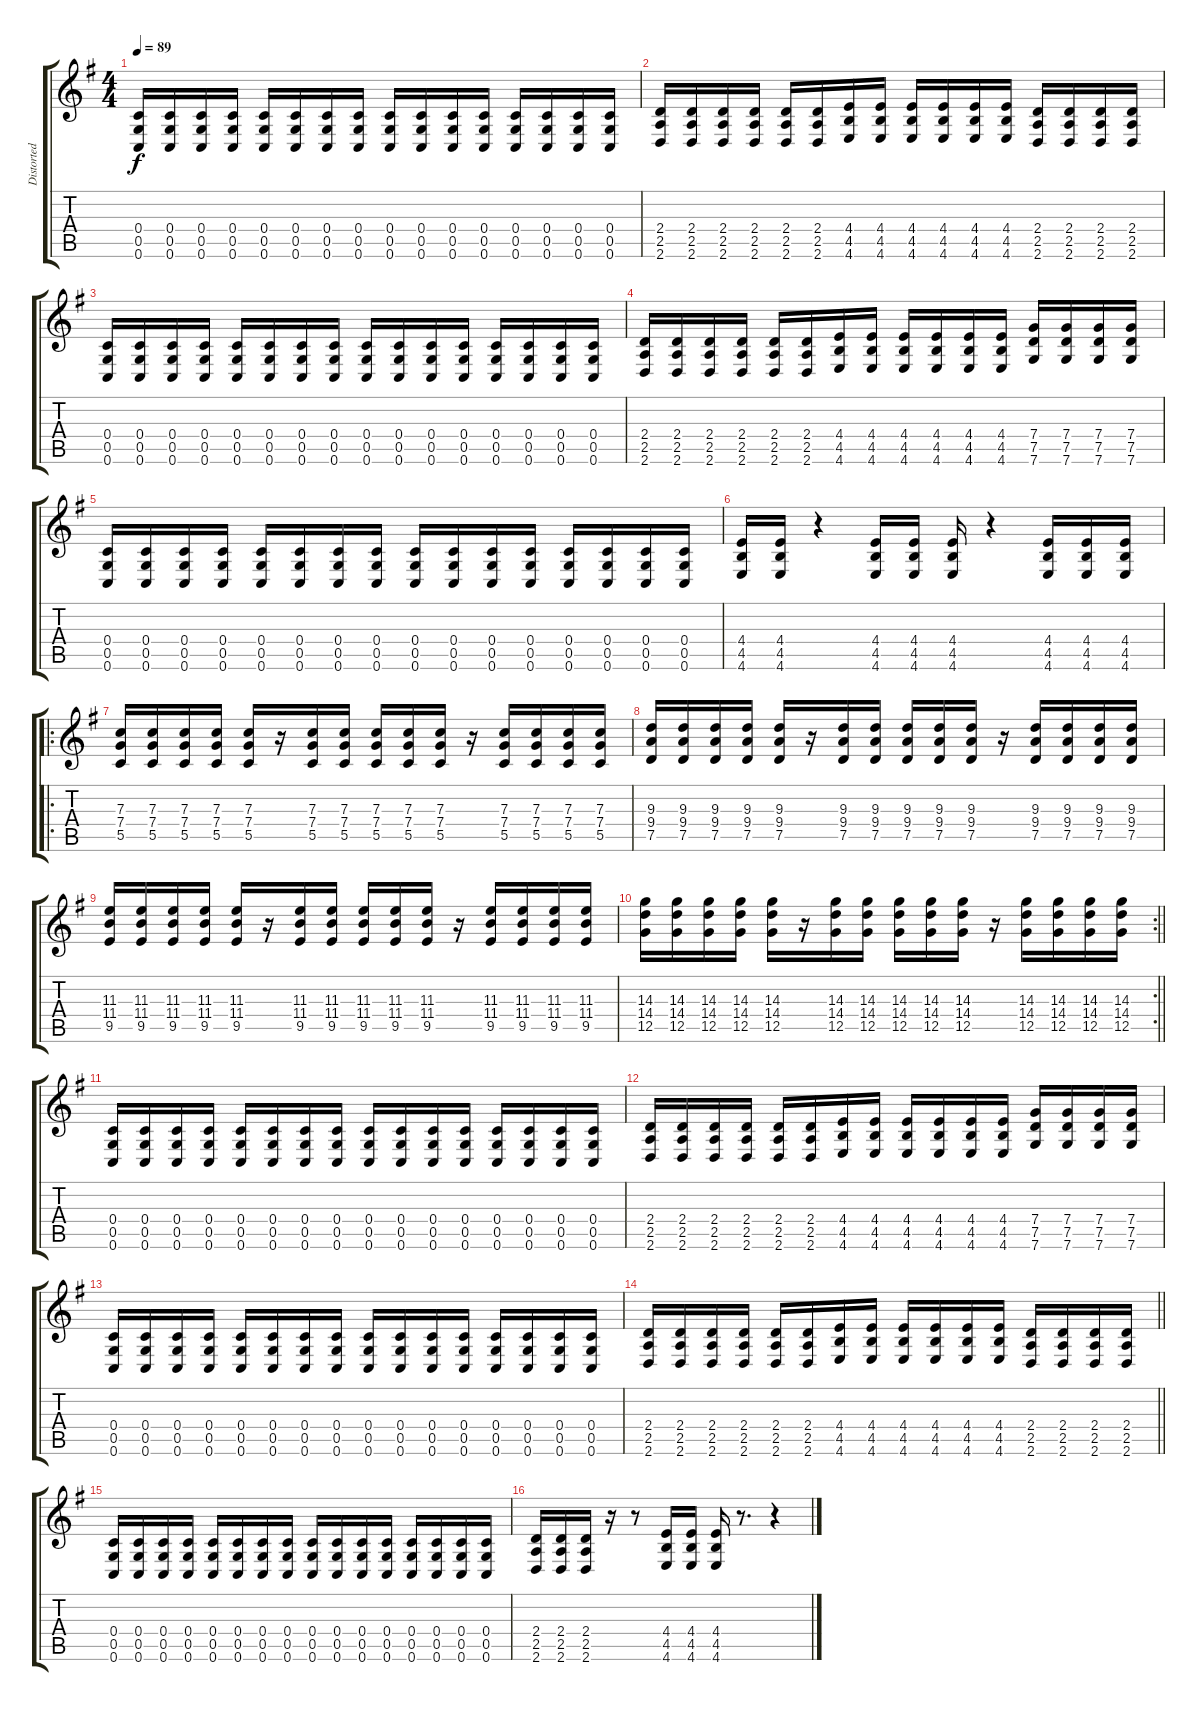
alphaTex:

\track ("Distorted Guitar" "Distorted ") {instrument distortionguitar}
\staff {score tabs}
\tuning (D4 A3 F3 C3 G2 C2) {hide}
\ts (4 4)
\tempo 89
\clef g2
\ks g
(0.4 0.5 0.6).16{dy f} (0.4 0.5 0.6).16 (0.4 0.5 0.6).16 (0.4 0.5 0.6).16 (0.4 0.5 0.6).16 (0.4 0.5 0.6).16 (0.4 0.5 0.6).16 (0.4 0.5 0.6).16 (0.4 0.5 0.6).16 (0.4 0.5 0.6).16 (0.4 0.5 0.6).16 (0.4 0.5 0.6).16 (0.4 0.5 0.6).16 (0.4 0.5 0.6).16 (0.4 0.5 0.6).16 (0.4 0.5 0.6).16 |
(2.4 2.5 2.6).16 (2.4 2.5 2.6).16 (2.4 2.5 2.6).16 (2.4 2.5 2.6).16 (2.4 2.5 2.6).16 (2.4 2.5 2.6).16 (4.4 4.5 4.6).16 (4.4 4.5 4.6).16 (4.4 4.5 4.6).16 (4.4 4.5 4.6).16 (4.4 4.5 4.6).16 (4.4 4.5 4.6).16 (2.4 2.5 2.6).16 (2.4 2.5 2.6).16 (2.4 2.5 2.6).16 (2.4 2.5 2.6).16 |
(0.4 0.5 0.6).16 (0.4 0.5 0.6).16 (0.4 0.5 0.6).16 (0.4 0.5 0.6).16 (0.4 0.5 0.6).16 (0.4 0.5 0.6).16 (0.4 0.5 0.6).16 (0.4 0.5 0.6).16 (0.4 0.5 0.6).16 (0.4 0.5 0.6).16 (0.4 0.5 0.6).16 (0.4 0.5 0.6).16 (0.4 0.5 0.6).16 (0.4 0.5 0.6).16 (0.4 0.5 0.6).16 (0.4 0.5 0.6).16 |
(2.4 2.5 2.6).16 (2.4 2.5 2.6).16 (2.4 2.5 2.6).16 (2.4 2.5 2.6).16 (2.4 2.5 2.6).16 (2.4 2.5 2.6).16 (4.4 4.5 4.6).16 (4.4 4.5 4.6).16 (4.4 4.5 4.6).16 (4.4 4.5 4.6).16 (4.4 4.5 4.6).16 (4.4 4.5 4.6).16 (7.4 7.5 7.6).16 (7.4 7.5 7.6).16 (7.4 7.5 7.6).16 (7.4 7.5 7.6).16 |
(0.4 0.5 0.6).16 (0.4 0.5 0.6).16 (0.4 0.5 0.6).16 (0.4 0.5 0.6).16 (0.4 0.5 0.6).16 (0.4 0.5 0.6).16 (0.4 0.5 0.6).16 (0.4 0.5 0.6).16 (0.4 0.5 0.6).16 (0.4 0.5 0.6).16 (0.4 0.5 0.6).16 (0.4 0.5 0.6).16 (0.4 0.5 0.6).16 (0.4 0.5 0.6).16 (0.4 0.5 0.6).16 (0.4 0.5 0.6).16 |
(4.4 4.5 4.6).16 (4.4 4.5 4.6).16 r.4 (4.4 4.5 4.6).16 (4.4 4.5 4.6).16 (4.4 4.5 4.6).16 r.4 (4.4 4.5 4.6).16 (4.4 4.5 4.6).16 (4.4 4.5 4.6).16 |
\ro
(7.3 7.4 5.5).16 (7.3 7.4 5.5).16 (7.3 7.4 5.5).16 (7.3 7.4 5.5).16 (7.3 7.4 5.5).16 r.16 (7.3 7.4 5.5).16 (7.3 7.4 5.5).16 (7.3 7.4 5.5).16 (7.3 7.4 5.5).16 (7.3 7.4 5.5).16 r.16 (7.3 7.4 5.5).16 (7.3 7.4 5.5).16 (7.3 7.4 5.5).16 (7.3 7.4 5.5).16 |
(9.3 9.4 7.5).16 (9.3 9.4 7.5).16 (9.3 9.4 7.5).16 (9.3 9.4 7.5).16 (9.3 9.4 7.5).16 r.16 (9.3 9.4 7.5).16 (9.3 9.4 7.5).16 (9.3 9.4 7.5).16 (9.3 9.4 7.5).16 (9.3 9.4 7.5).16 r.16 (9.3 9.4 7.5).16 (9.3 9.4 7.5).16 (9.3 9.4 7.5).16 (9.3 9.4 7.5).16 |
(11.3 11.4 9.5).16 (11.3 11.4 9.5).16 (11.3 11.4 9.5).16 (11.3 11.4 9.5).16 (11.3 11.4 9.5).16 r.16 (11.3 11.4 9.5).16 (11.3 11.4 9.5).16 (11.3 11.4 9.5).16 (11.3 11.4 9.5).16 (11.3 11.4 9.5).16 r.16 (11.3 11.4 9.5).16 (11.3 11.4 9.5).16 (11.3 11.4 9.5).16 (11.3 11.4 9.5).16 |
\rc 2
\barLineRight lightlight
(14.3 14.4 12.5).16 (14.3 14.4 12.5).16 (14.3 14.4 12.5).16 (14.3 14.4 12.5).16 (14.3 14.4 12.5).16 r.16 (14.3 14.4 12.5).16 (14.3 14.4 12.5).16 (14.3 14.4 12.5).16 (14.3 14.4 12.5).16 (14.3 14.4 12.5).16 r.16 (14.3 14.4 12.5).16 (14.3 14.4 12.5).16 (14.3 14.4 12.5).16 (14.3 14.4 12.5).16 |
(0.4 0.5 0.6).16 (0.4 0.5 0.6).16 (0.4 0.5 0.6).16 (0.4 0.5 0.6).16 (0.4 0.5 0.6).16 (0.4 0.5 0.6).16 (0.4 0.5 0.6).16 (0.4 0.5 0.6).16 (0.4 0.5 0.6).16 (0.4 0.5 0.6).16 (0.4 0.5 0.6).16 (0.4 0.5 0.6).16 (0.4 0.5 0.6).16 (0.4 0.5 0.6).16 (0.4 0.5 0.6).16 (0.4 0.5 0.6).16 |
(2.4 2.5 2.6).16 (2.4 2.5 2.6).16 (2.4 2.5 2.6).16 (2.4 2.5 2.6).16 (2.4 2.5 2.6).16 (2.4 2.5 2.6).16 (4.4 4.5 4.6).16 (4.4 4.5 4.6).16 (4.4 4.5 4.6).16 (4.4 4.5 4.6).16 (4.4 4.5 4.6).16 (4.4 4.5 4.6).16 (7.4 7.5 7.6).16 (7.4 7.5 7.6).16 (7.4 7.5 7.6).16 (7.4 7.5 7.6).16 |
(0.4 0.5 0.6).16 (0.4 0.5 0.6).16 (0.4 0.5 0.6).16 (0.4 0.5 0.6).16 (0.4 0.5 0.6).16 (0.4 0.5 0.6).16 (0.4 0.5 0.6).16 (0.4 0.5 0.6).16 (0.4 0.5 0.6).16 (0.4 0.5 0.6).16 (0.4 0.5 0.6).16 (0.4 0.5 0.6).16 (0.4 0.5 0.6).16 (0.4 0.5 0.6).16 (0.4 0.5 0.6).16 (0.4 0.5 0.6).16 |
\barLineRight lightlight
(2.4 2.5 2.6).16 (2.4 2.5 2.6).16 (2.4 2.5 2.6).16 (2.4 2.5 2.6).16 (2.4 2.5 2.6).16 (2.4 2.5 2.6).16 (4.4 4.5 4.6).16 (4.4 4.5 4.6).16 (4.4 4.5 4.6).16 (4.4 4.5 4.6).16 (4.4 4.5 4.6).16 (4.4 4.5 4.6).16 (2.4 2.5 2.6).16 (2.4 2.5 2.6).16 (2.4 2.5 2.6).16 (2.4 2.5 2.6).16 |
(0.4 0.5 0.6).16 (0.4 0.5 0.6).16 (0.4 0.5 0.6).16 (0.4 0.5 0.6).16 (0.4 0.5 0.6).16 (0.4 0.5 0.6).16 (0.4 0.5 0.6).16 (0.4 0.5 0.6).16 (0.4 0.5 0.6).16 (0.4 0.5 0.6).16 (0.4 0.5 0.6).16 (0.4 0.5 0.6).16 (0.4 0.5 0.6).16 (0.4 0.5 0.6).16 (0.4 0.5 0.6).16 (0.4 0.5 0.6).16 |
(2.4 2.5 2.6).16 (2.4 2.5 2.6).16 (2.4 2.5 2.6).16 r.16 r.8 (4.4 4.5 4.6).16 (4.4 4.5 4.6).16 (4.4 4.5 4.6).16 r.8{d} r.4
